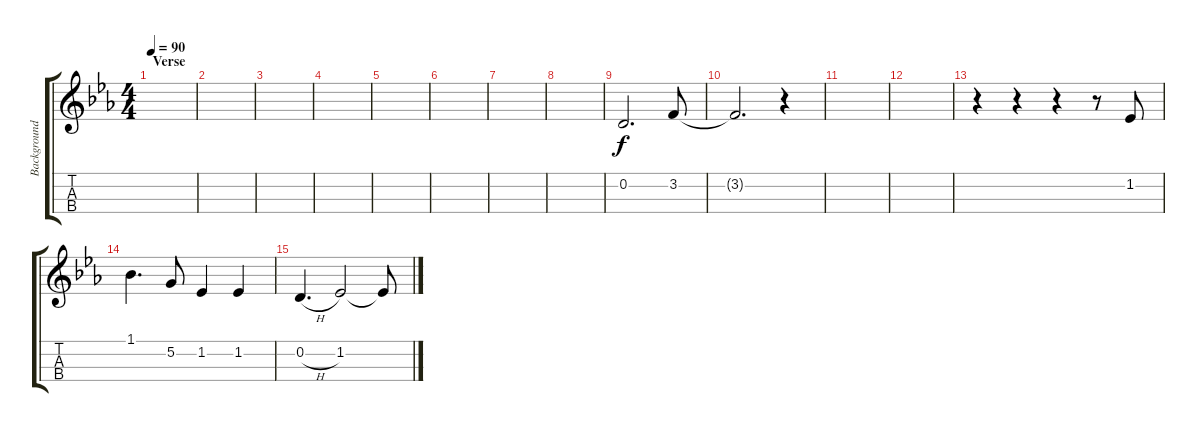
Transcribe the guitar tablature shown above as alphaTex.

\track ("Background Vocal" "Background") {instrument viola}
\staff {score tabs}
\tuning (A4 D4 G3 C3) {hide}
\ts (4 4)
\section ("" "Verse")
\tempo 90
\clef g2
\ks cminor
|
|
|
|
|
|
|
|
0.2.2{d} 3.2.8 |
3.2{t}.2{d} r.4 |
|
|
r.4 r.4 r.4 r.8 1.2.8 |
1.1.4{d} 5.2.8 1.2.4 1.2.4 |
0.2{h}.4{d} 1.2.2 1.2{t}.8
